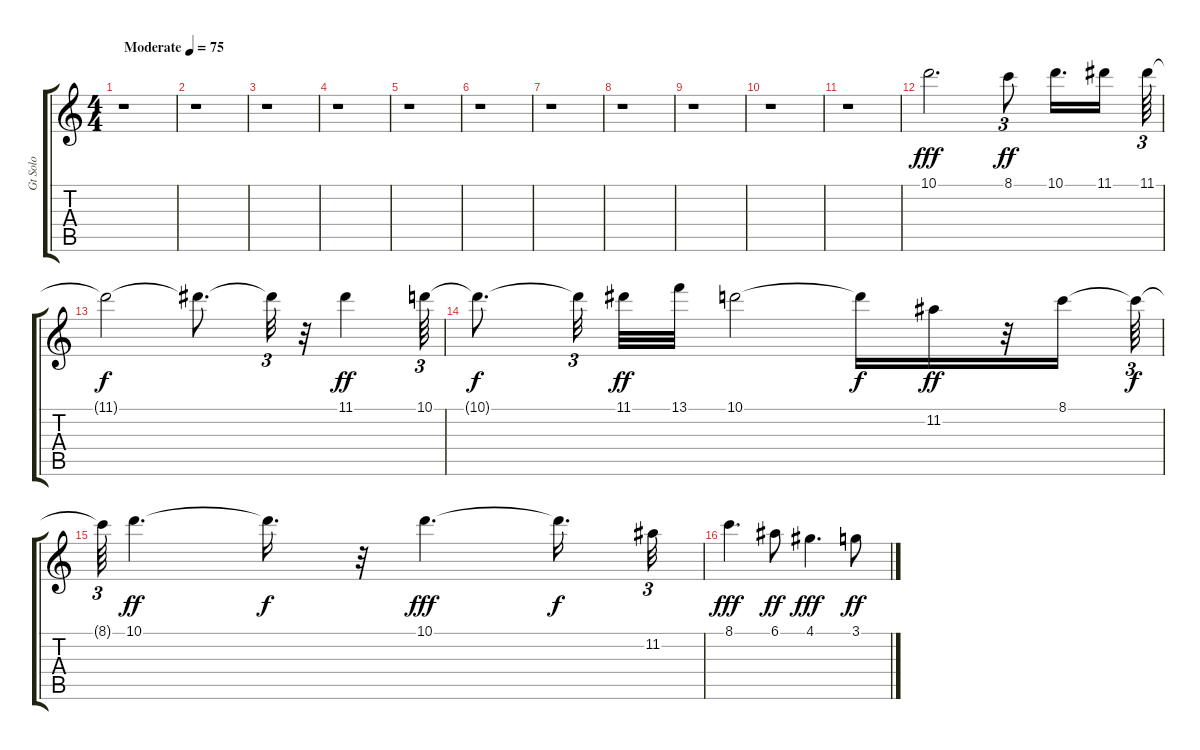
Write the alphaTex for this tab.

\track ("Gt Solo" "Gt Solo") {instrument distortionguitar}
\staff {score tabs}
\tuning (E4 B3 G3 D3 A2 E2) {hide}
\ts (4 4)
\tempo (75 "Moderate")
\clef g2
\ks c
r.1{dy fff instrument distortionguitar} |
r.1 |
r.1 |
r.1 |
r.1 |
r.1 |
r.1 |
r.1 |
r.1 |
r.1 |
r.1 |
10.1.2{d} 8.1.8{tu (3 2) dy ff} 10.1.16{d} 11.1.16{beam splitsecondary} 11.1.64{tu (3 2)} |
11.1{t}.2{dy f} 11.1{t}.8{d} 11.1{t}.32{tu (3 2)} r.32 11.1.4{dy ff} 10.1.64{tu (3 2)} |
10.1{t}.8{d dy f} 10.1{t}.32{tu (3 2) beam splitsecondary} 11.1.32{dy ff} 13.1.32 10.1.2 10.1{t}.16{dy f} 11.2.16{dy ff} r.32 8.1.16 8.1{t}.64{tu (3 2) dy f} |
8.1{t}.64{tu (3 2)} 10.1.4{d dy ff} 10.1{t}.16{d dy f} r.32 10.1.4{d dy fff} 10.1{t}.16{d dy f} 11.2.32{tu (3 2)} |
8.1.4{d dy fff} 6.1.8{dy ff} 4.1.4{d dy fff} 3.1.8{dy ff}
